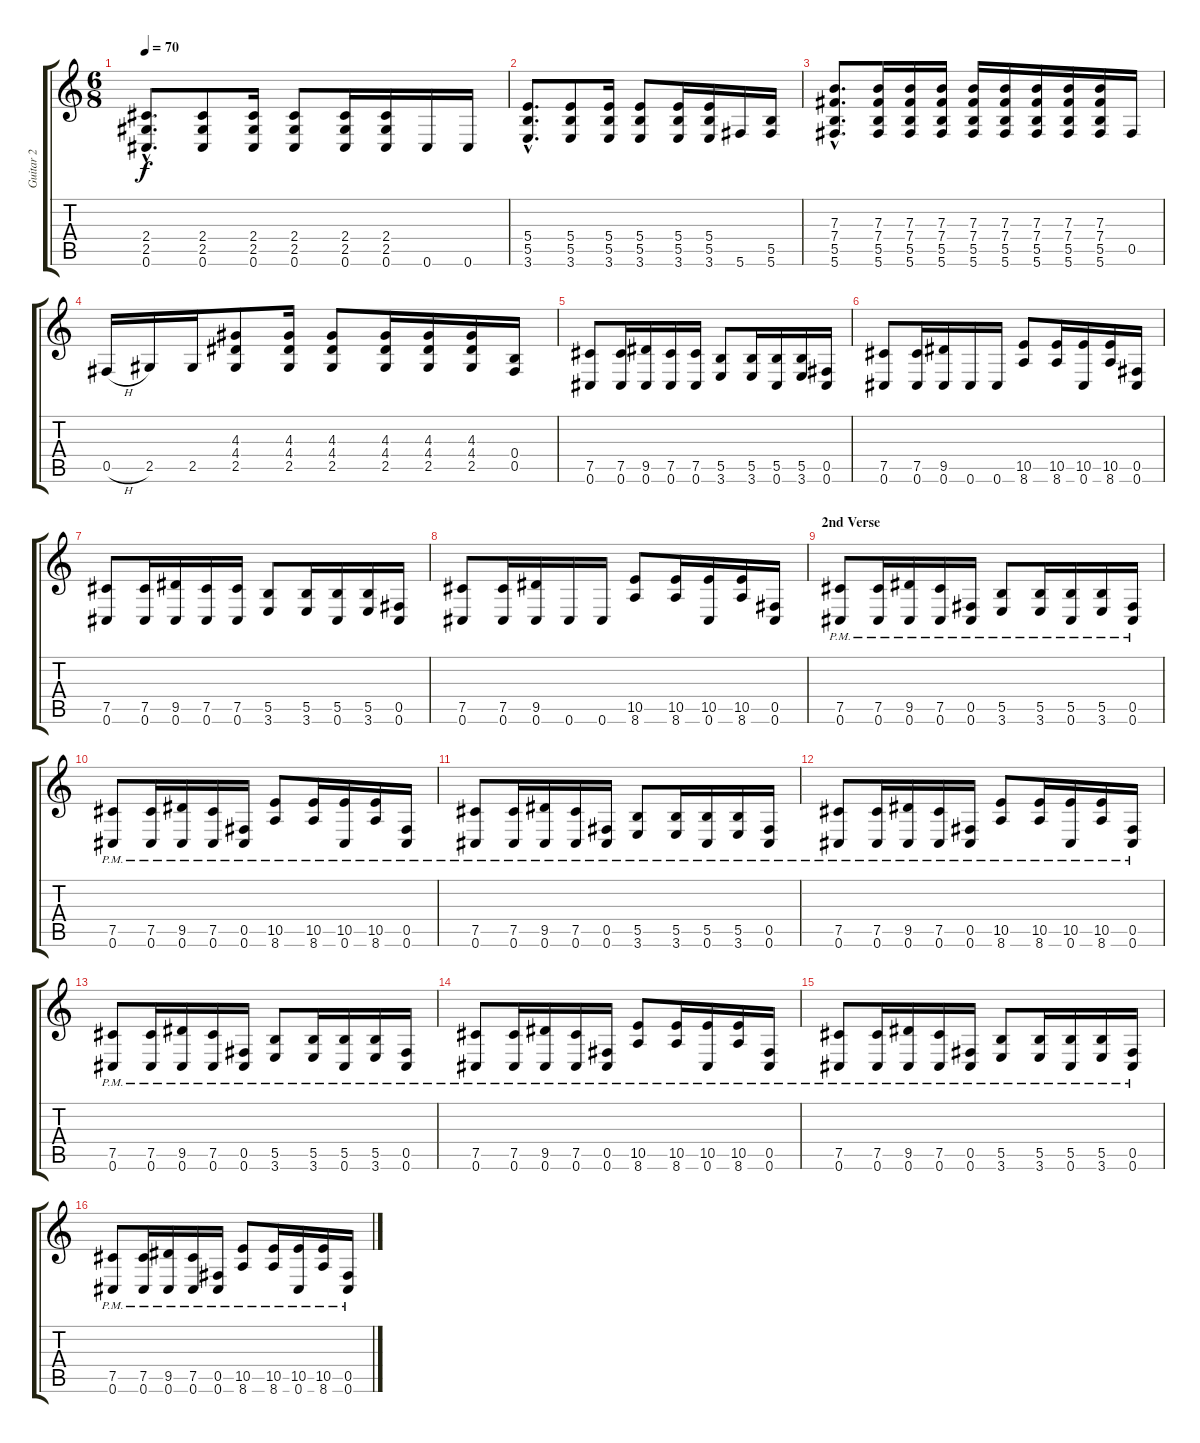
\track ("Guitar 2" "Guitar 2") {instrument distortionguitar}
\staff {score tabs}
\tuning (Db4 Ab3 E3 B2 Gb2 Db2) {hide}
\ts (6 8)
\tempo 70
\clef g2
\ks c
(2.4{hac} 2.5{hac} 0.6{hac}).8{d dy f} (2.4 2.5 0.6).8 (2.4 2.5 0.6).16 (2.4 2.5 0.6).8 (2.4 2.5 0.6).16 (2.4 2.5 0.6).16 0.6.16 0.6.16 |
(5.4{hac} 5.5{hac} 3.6{hac}).8{d} (5.4 5.5 3.6).8 (5.4 5.5 3.6).16 (5.4 5.5 3.6).8 (5.4 5.5 3.6).16 (5.4 5.5 3.6).16 5.6.16 (5.5 5.6).16 |
(7.3{hac} 7.4{hac} 5.5{hac} 5.6{hac}).8{d} (7.3 7.4 5.5 5.6).16 (7.3 7.4 5.5 5.6).16 (7.3 7.4 5.5 5.6).16 (7.3 7.4 5.5 5.6).16 (7.3 7.4 5.5 5.6).16 (7.3 7.4 5.5 5.6).16 (7.3 7.4 5.5 5.6).16 (7.3 7.4 5.5 5.6).16 0.5.16 |
0.5{h}.16 2.5.16 2.5.16 (4.3 4.4 2.5).8 (4.3 4.4 2.5).16 (4.3 4.4 2.5).8 (4.3 4.4 2.5).16 (4.3 4.4 2.5).16 (4.3 4.4 2.5).16 (0.4 0.5).16 |
(7.5 0.6).8 (7.5 0.6).16 (9.5 0.6).16 (7.5 0.6).16 (7.5 0.6).16 (5.5 3.6).8 (5.5 3.6).16 (5.5 0.6).16 (5.5 3.6).16 (0.5 0.6).16 |
(7.5 0.6).8 (7.5 0.6).16 (9.5 0.6).16 0.6.16 0.6.16 (10.5 8.6).8 (10.5 8.6).16 (10.5 0.6).16 (10.5 8.6).16 (0.5 0.6).16 |
(7.5 0.6).8 (7.5 0.6).16 (9.5 0.6).16 (7.5 0.6).16 (7.5 0.6).16 (5.5 3.6).8 (5.5 3.6).16 (5.5 0.6).16 (5.5 3.6).16 (0.5 0.6).16 |
(7.5 0.6).8 (7.5 0.6).16 (9.5 0.6).16 0.6.16 0.6.16 (10.5 8.6).8 (10.5 8.6).16 (10.5 0.6).16 (10.5 8.6).16 (0.5 0.6).16 |
\section ("" "2nd Verse")
(7.5{pm} 0.6{pm}).8 (7.5{pm} 0.6{pm}).16 (9.5{pm} 0.6{pm}).16 (7.5{pm} 0.6{pm}).16 (0.5{pm} 0.6{pm}).16 (5.5{pm} 3.6{pm}).8 (5.5{pm} 3.6{pm}).16 (5.5{pm} 0.6{pm}).16 (5.5{pm} 3.6{pm}).16 (0.5{pm} 0.6{pm}).16 |
(7.5{pm} 0.6{pm}).8 (7.5{pm} 0.6{pm}).16 (9.5{pm} 0.6{pm}).16 (7.5{pm} 0.6{pm}).16 (0.5{pm} 0.6{pm}).16 (10.5{pm} 8.6{pm}).8 (10.5{pm} 8.6{pm}).16 (10.5{pm} 0.6{pm}).16 (10.5{pm} 8.6{pm}).16 (0.5{pm} 0.6{pm}).16 |
(7.5{pm} 0.6{pm}).8 (7.5{pm} 0.6{pm}).16 (9.5{pm} 0.6{pm}).16 (7.5{pm} 0.6{pm}).16 (0.5{pm} 0.6{pm}).16 (5.5{pm} 3.6{pm}).8 (5.5{pm} 3.6{pm}).16 (5.5{pm} 0.6{pm}).16 (5.5{pm} 3.6{pm}).16 (0.5{pm} 0.6{pm}).16 |
(7.5{pm} 0.6{pm}).8 (7.5{pm} 0.6{pm}).16 (9.5{pm} 0.6{pm}).16 (7.5{pm} 0.6{pm}).16 (0.5{pm} 0.6{pm}).16 (10.5{pm} 8.6{pm}).8 (10.5{pm} 8.6{pm}).16 (10.5{pm} 0.6{pm}).16 (10.5{pm} 8.6{pm}).16 (0.5{pm} 0.6{pm}).16 |
(7.5{pm} 0.6{pm}).8 (7.5{pm} 0.6{pm}).16 (9.5{pm} 0.6{pm}).16 (7.5{pm} 0.6{pm}).16 (0.5{pm} 0.6{pm}).16 (5.5{pm} 3.6{pm}).8 (5.5{pm} 3.6{pm}).16 (5.5{pm} 0.6{pm}).16 (5.5{pm} 3.6{pm}).16 (0.5{pm} 0.6{pm}).16 |
(7.5{pm} 0.6{pm}).8 (7.5{pm} 0.6{pm}).16 (9.5{pm} 0.6{pm}).16 (7.5{pm} 0.6{pm}).16 (0.5{pm} 0.6{pm}).16 (10.5{pm} 8.6{pm}).8 (10.5{pm} 8.6{pm}).16 (10.5{pm} 0.6{pm}).16 (10.5{pm} 8.6{pm}).16 (0.5{pm} 0.6{pm}).16 |
(7.5{pm} 0.6{pm}).8 (7.5{pm} 0.6{pm}).16 (9.5{pm} 0.6{pm}).16 (7.5{pm} 0.6{pm}).16 (0.5{pm} 0.6{pm}).16 (5.5{pm} 3.6{pm}).8 (5.5{pm} 3.6{pm}).16 (5.5{pm} 0.6{pm}).16 (5.5{pm} 3.6{pm}).16 (0.5{pm} 0.6{pm}).16 |
(7.5{pm} 0.6{pm}).8 (7.5{pm} 0.6{pm}).16 (9.5{pm} 0.6{pm}).16 (7.5{pm} 0.6{pm}).16 (0.5{pm} 0.6{pm}).16 (10.5{pm} 8.6{pm}).8 (10.5{pm} 8.6{pm}).16 (10.5{pm} 0.6{pm}).16 (10.5{pm} 8.6{pm}).16 (0.5{pm} 0.6{pm}).16
